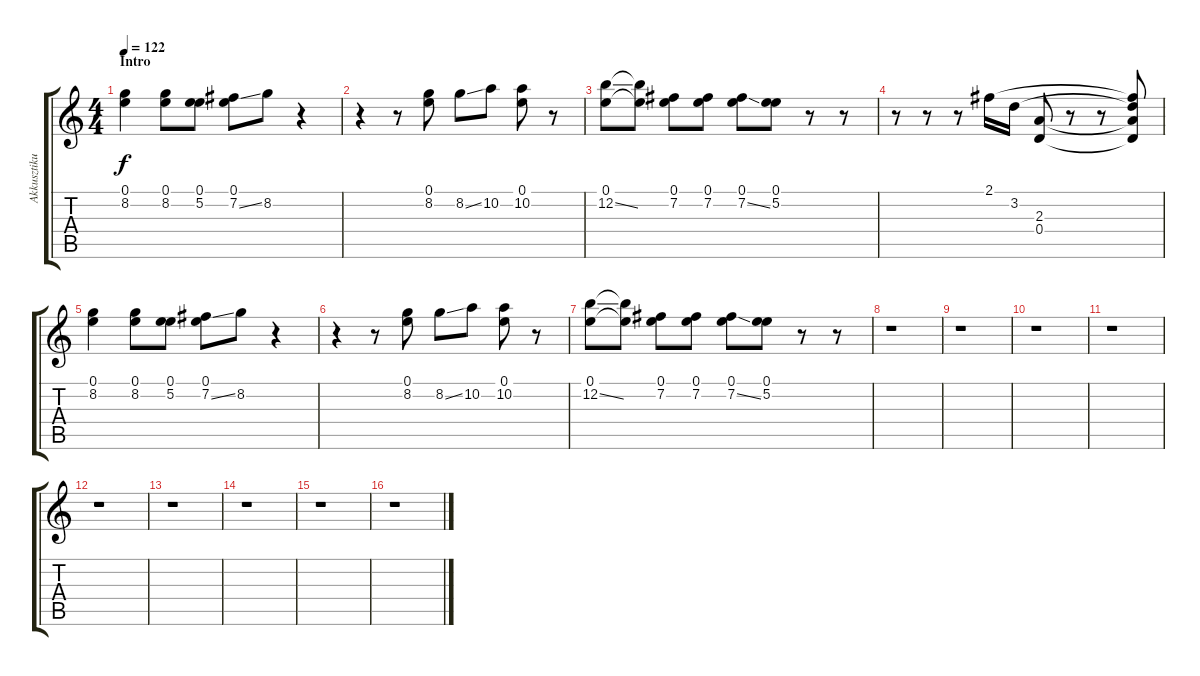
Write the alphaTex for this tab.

\track ("Akkusztikus gitár" "Akkusztiku") {instrument acousticguitarnylon}
\staff {score tabs}
\tuning (E4 B3 G3 D3 A2 E2) {hide}
\ts (4 4)
\section ("" "Intro")
\tempo 122
\clef g2
\ks c
(0.1 8.2).4{dy f instrument acousticguitarnylon} (0.1 8.2).8 (0.1 5.2).8 (0.1 7.2{ss}).8 8.2.8 r.4 |
r.4 r.8 (0.1 8.2).8 8.2{ss}.8 10.2.8 (0.1 10.2).8 r.8 |
(0.1 12.2{ss}).8 (0.1{t} 12.2{t}).8 (0.1 7.2).8 (0.1 7.2).8 (0.1 7.2{ss}).8 (0.1 5.2).8 r.8 r.8 |
r.8 r.8 r.8 2.1.16 3.2.16 (2.3 0.4).8 r.8 r.8 (2.1{t} 3.2{t} 2.3{t} 0.4{t}).8 |
(0.1 8.2).4 (0.1 8.2).8 (0.1 5.2).8 (0.1 7.2{ss}).8 8.2.8 r.4 |
r.4 r.8 (0.1 8.2).8 8.2{ss}.8 10.2.8 (0.1 10.2).8 r.8 |
(0.1 12.2{ss}).8 (0.1{t} 12.2{t}).8 (0.1 7.2).8 (0.1 7.2).8 (0.1 7.2{ss}).8 (0.1 5.2).8 r.8 r.8 |
r.1 |
r.1 |
r.1 |
r.1 |
r.1 |
r.1 |
r.1 |
r.1 |
r.1
